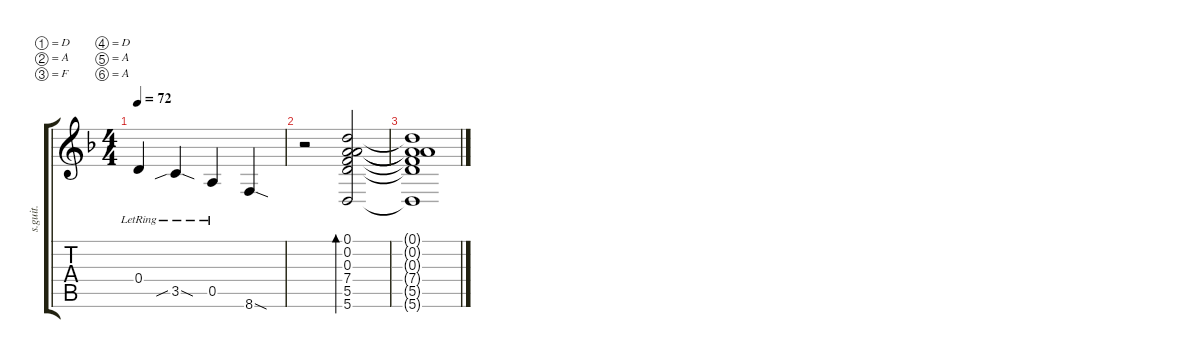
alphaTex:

\defaultSystemsLayout 2
\hideDynamics
\bracketExtendMode groupsimilarinstruments
\otherSystemsTrackNameOrientation horizontal
\track ("Acoustic Guitar" "s.guit.") {instrument acousticguitarsteel}
\staff {score tabs}
\tuning (D4 A3 F3 D3 A2 A1)
\ts (4 4)
\scale
1.04681
\tempo 72
\accidentals auto
\clef g2
\ottava regular
\simile none
\ks dminor
0.4{lr acc forcenatural}.4{dy mp beam Up} 3.5{sib sod lr acc forcenatural}.4{beam Up} 0.5{lr acc forcenatural}.4{beam Up} 8.6{sod acc forcenatural}.4{beam Up} |
\scale
0.953189 r.2{beam Down} (5.6{acc forcenatural} 5.5{acc forcenatural} 7.4{acc forcenatural} 0.3{acc forcenatural} 0.2{acc forcenatural} 0.1{acc forcenatural}).2{bd 237 beam Up} |
(0.1{t acc forcenatural} 0.2{t acc forcenatural} 0.3{t acc forcenatural} 7.4{t acc forcenatural} 5.5{t acc forcenatural} 5.6{t acc forcenatural}).1{beam Up}
